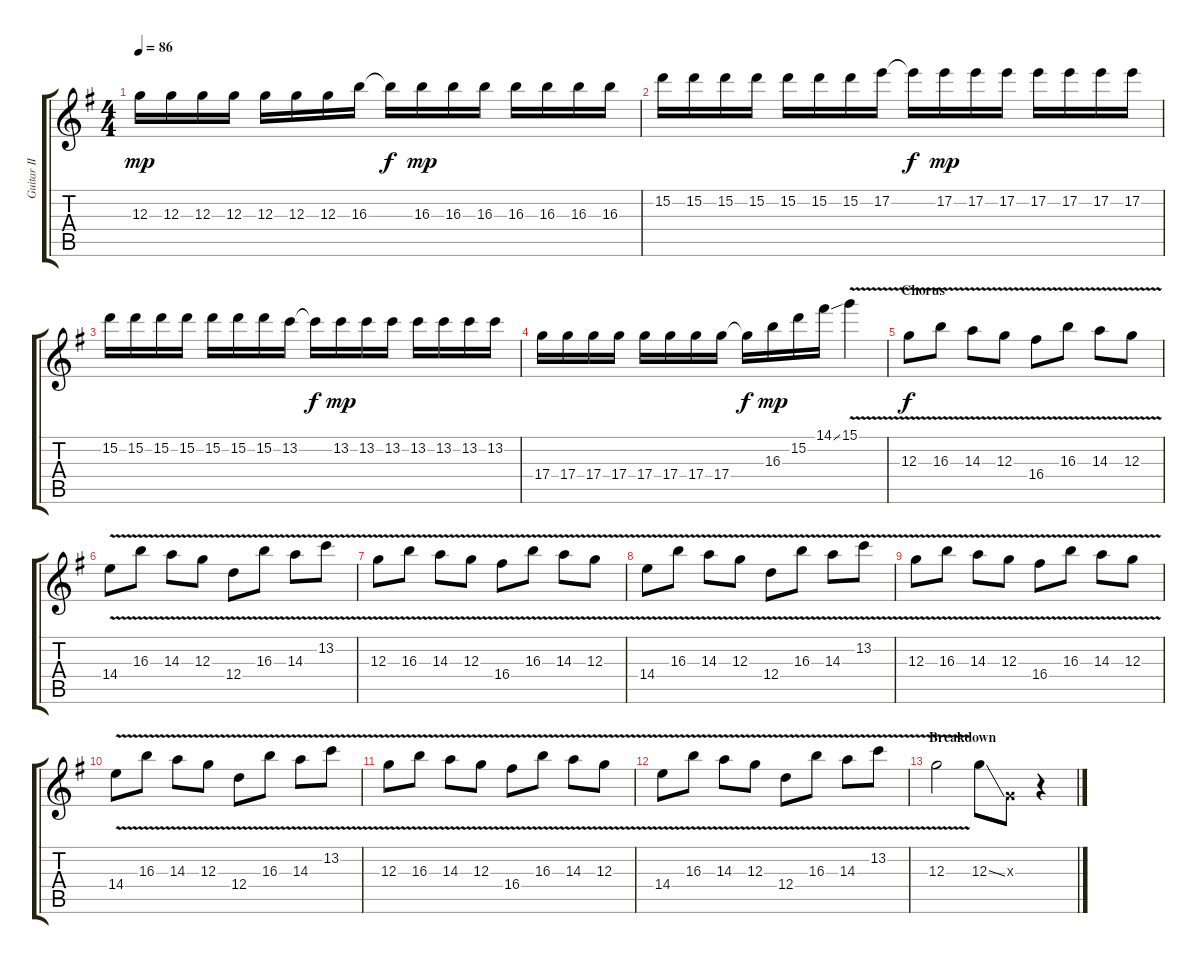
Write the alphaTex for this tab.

\track ("Guitar II" "Guitar II") {instrument distortionguitar}
\staff {score tabs}
\tuning (E4 B3 G3 D3 A2 E2) {hide}
\ts (4 4)
\tempo 86
\clef g2
\ks eminor
12.3.16{dy mp} 12.3.16 12.3.16 12.3.16 12.3.16 12.3.16 12.3.16 16.3.16 16.3{t}.16{dy f} 16.3.16{dy mp} 16.3.16 16.3.16 16.3.16 16.3.16 16.3.16 16.3.16 |
15.2.16 15.2.16 15.2.16 15.2.16 15.2.16 15.2.16 15.2.16 17.2.16 17.2{t}.16{dy f} 17.2.16{dy mp} 17.2.16 17.2.16 17.2.16 17.2.16 17.2.16 17.2.16 |
15.2.16 15.2.16 15.2.16 15.2.16 15.2.16 15.2.16 15.2.16 13.2.16 13.2{t}.16{dy f} 13.2.16{dy mp} 13.2.16 13.2.16 13.2.16 13.2.16 13.2.16 13.2.16 |
17.4.16 17.4.16 17.4.16 17.4.16 17.4.16 17.4.16 17.4.16 17.4.16 17.4{t}.16{dy f} 16.3.16{dy mp} 15.2.16 14.1{ss}.16 15.1{v}.4 |
\section ("" "Chorus")
12.3{v}.8{dy f} 16.3{v}.8 14.3{v}.8 12.3{v}.8 16.4{v}.8 16.3{v}.8 14.3{v}.8 12.3{v}.8 |
14.4{v}.8 16.3{v}.8 14.3{v}.8 12.3{v}.8 12.4{v}.8 16.3{v}.8 14.3{v}.8 13.2{v}.8 |
12.3{v}.8 16.3{v}.8 14.3{v}.8 12.3{v}.8 16.4{v}.8 16.3{v}.8 14.3{v}.8 12.3{v}.8 |
14.4{v}.8 16.3{v}.8 14.3{v}.8 12.3{v}.8 12.4{v}.8 16.3{v}.8 14.3{v}.8 13.2{v}.8 |
12.3{v}.8 16.3{v}.8 14.3{v}.8 12.3{v}.8 16.4{v}.8 16.3{v}.8 14.3{v}.8 12.3{v}.8 |
14.4{v}.8 16.3{v}.8 14.3{v}.8 12.3{v}.8 12.4{v}.8 16.3{v}.8 14.3{v}.8 13.2{v}.8 |
12.3{v}.8 16.3{v}.8 14.3{v}.8 12.3{v}.8 16.4{v}.8 16.3{v}.8 14.3{v}.8 12.3{v}.8 |
14.4{v}.8 16.3{v}.8 14.3{v}.8 12.3{v}.8 12.4{v}.8 16.3{v}.8 14.3{v}.8 13.2{v}.8 |
\section ("" "Breakdown")
12.3{v}.2 12.3{ss}.8 0.3{x}.8 r.4
